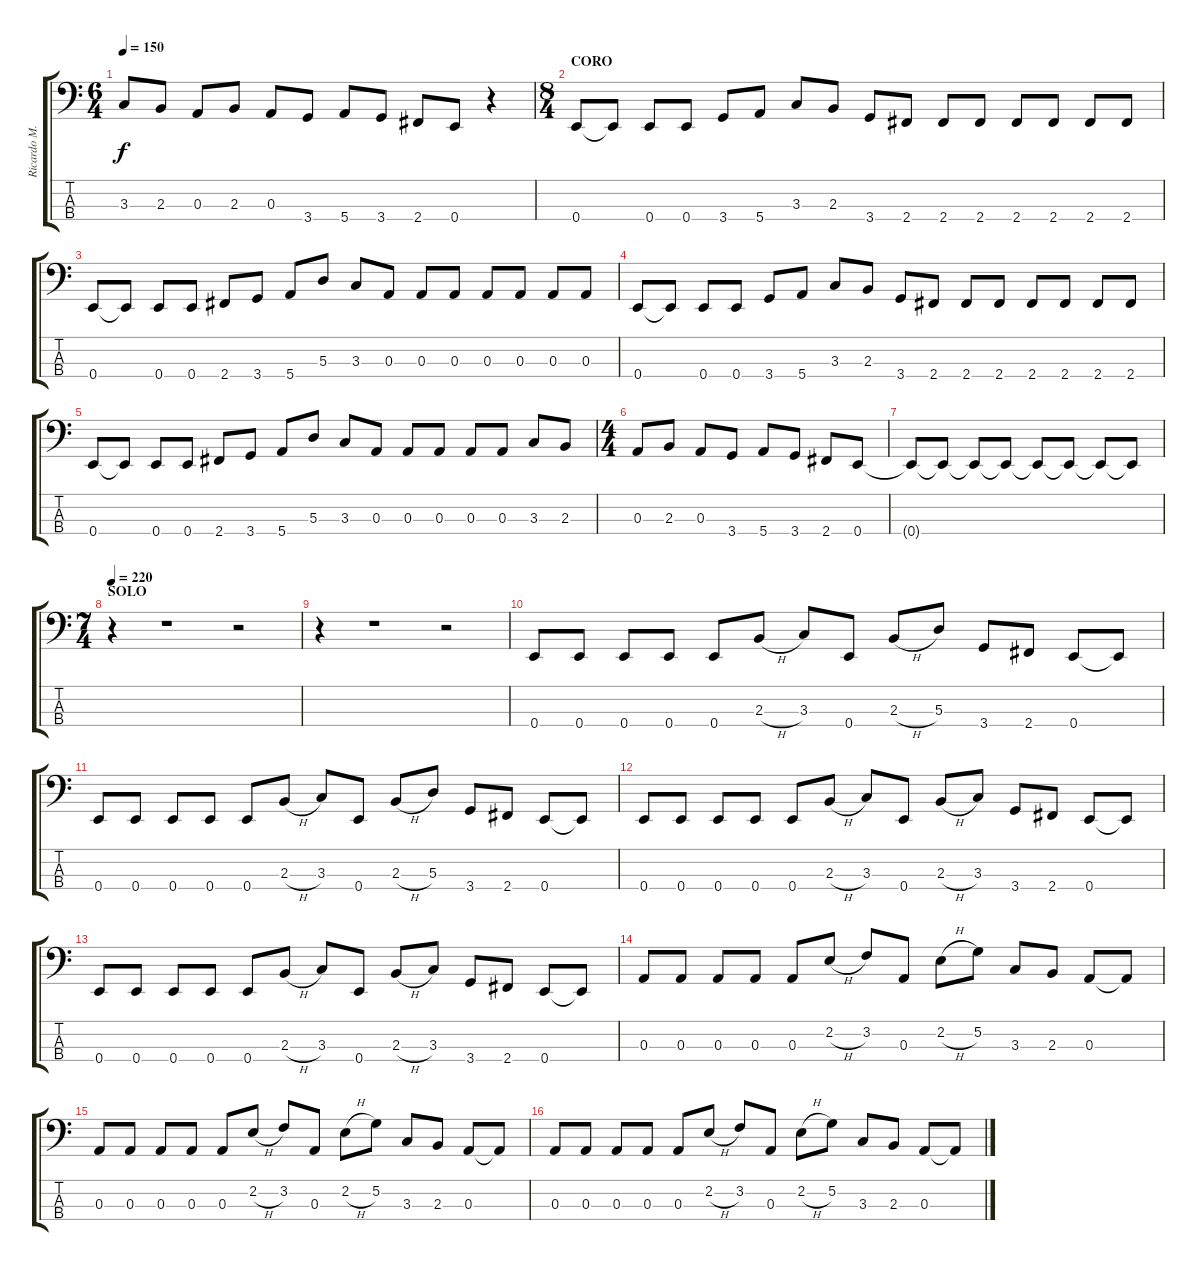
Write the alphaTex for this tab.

\track ("Ricardo M. (Bajo)" "Ricardo M.") {instrument electricbassfinger}
\staff {score tabs}
\tuning (G2 D2 A1 E1) {hide}
\ts (6 4)
\tempo 150
\clef f4
\ks c
3.3.8{dy f} 2.3.8 0.3.8 2.3.8 0.3.8 3.4.8 5.4.8 3.4.8 2.4.8 0.4.8 r.4 |
\ts (8 4)
\section ("" "CORO")
0.4.8 0.4{t}.8 0.4.8 0.4.8 3.4.8 5.4.8 3.3.8 2.3.8 3.4.8 2.4.8 2.4.8 2.4.8 2.4.8 2.4.8 2.4.8 2.4.8 |
0.4.8 0.4{t}.8 0.4.8 0.4.8 2.4.8 3.4.8 5.4.8 5.3.8 3.3.8 0.3.8 0.3.8 0.3.8 0.3.8 0.3.8 0.3.8 0.3.8 |
0.4.8 0.4{t}.8 0.4.8 0.4.8 3.4.8 5.4.8 3.3.8 2.3.8 3.4.8 2.4.8 2.4.8 2.4.8 2.4.8 2.4.8 2.4.8 2.4.8 |
0.4.8 0.4{t}.8 0.4.8 0.4.8 2.4.8 3.4.8 5.4.8 5.3.8 3.3.8 0.3.8 0.3.8 0.3.8 0.3.8 0.3.8 3.3.8 2.3.8 |
\ts (4 4)
0.3.8 2.3.8 0.3.8 3.4.8 5.4.8 3.4.8 2.4.8 0.4.8 |
0.4{t}.8 0.4{t}.8 0.4{t}.8 0.4{t}.8 0.4{t}.8 0.4{t}.8 0.4{t}.8 0.4{t}.8 |
\ts (7 4)
\section ("" "SOLO")
\tempo 220
r.4 r.1 r.2 |
r.4 r.1 r.2 |
0.4.8 0.4.8 0.4.8 0.4.8 0.4.8 2.3{h}.8 3.3.8 0.4.8 2.3{h}.8 5.3.8 3.4.8 2.4.8 0.4.8 0.4{t}.8 |
0.4.8 0.4.8 0.4.8 0.4.8 0.4.8 2.3{h}.8 3.3.8 0.4.8 2.3{h}.8 5.3.8 3.4.8 2.4.8 0.4.8 0.4{t}.8 |
0.4.8 0.4.8 0.4.8 0.4.8 0.4.8 2.3{h}.8 3.3.8 0.4.8 2.3{h}.8 3.3.8 3.4.8 2.4.8 0.4.8 0.4{t}.8 |
0.4.8 0.4.8 0.4.8 0.4.8 0.4.8 2.3{h}.8 3.3.8 0.4.8 2.3{h}.8 3.3.8 3.4.8 2.4.8 0.4.8 0.4{t}.8 |
0.3.8 0.3.8 0.3.8 0.3.8 0.3.8 2.2{h}.8 3.2.8 0.3.8 2.2{h}.8 5.2.8 3.3.8 2.3.8 0.3.8 0.3{t}.8 |
0.3.8 0.3.8 0.3.8 0.3.8 0.3.8 2.2{h}.8 3.2.8 0.3.8 2.2{h}.8 5.2.8 3.3.8 2.3.8 0.3.8 0.3{t}.8 |
0.3.8 0.3.8 0.3.8 0.3.8 0.3.8 2.2{h}.8 3.2.8 0.3.8 2.2{h}.8 5.2.8 3.3.8 2.3.8 0.3.8 0.3{t}.8
